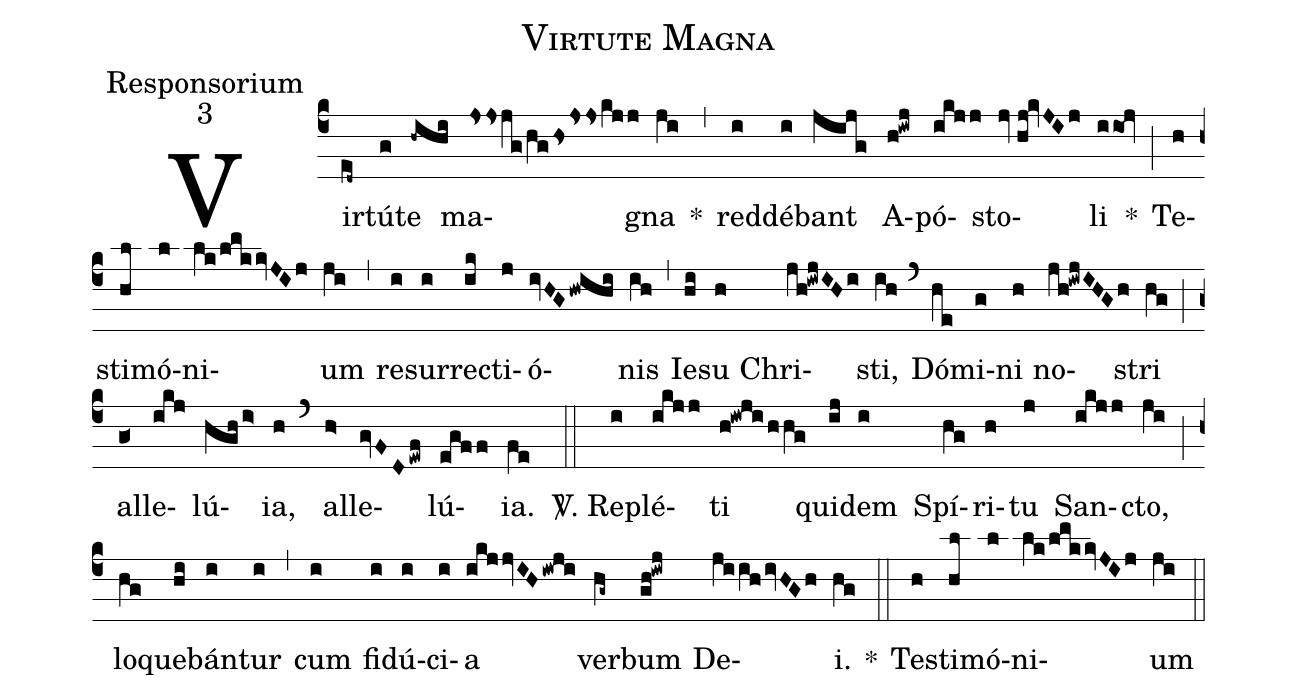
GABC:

name:Virtute Magna;
office-part:Responsorium;
mode:3;
%%
(c4) Vir(ed~)tú(g)te(-hihi) ma(jssjg/hg/hsjsskjj)gna(ji) *(,) red(i)dé(i)bant(jijg) A(h!iwj)pó(ikjj)sto(jv//hj@kvJIj)li(iio@jv) *(;)
Te(h)sti(hl)mó(l)ni(lk/lmkkvJIj)um(ji) (,)
re(i)sur(i)re(ik)cti(j)ó(ivHGhwihi)nis(ih) (,)
Ie(hi)su(h) Chri(jh!iwjIHi)sti,(ih) (`)
Dó(he)mi(g)ni(h) no(jh!iwjIHGh)stri(hg) (;)
al(g<)le(ikj)lú(hgh/i>)ia,(h) (`)
al(h>)le(gvFDewf)lú(egff)ia.(fe) (::)
<sp>V/</sp>. Re(i)plé(ikjj)ti(h!iwji/hhg) qui(ij)dem(i) Spí(hg)ri(h)tu(j) San(ikjj)cto,(ji) (;)
lo(hg)que(hi)bán(i)tur(i) (,)
cum(i) fi(i)dú(i)ci(i)a(ikjjvIHiwji) ver(hg~)bum(gh!iwj) De(ji/ih/ivHGh)i.(hg) *(::) Te(h)sti(hl)mó(l)ni(lk/lmkkvJIj)um(ji) (::)
